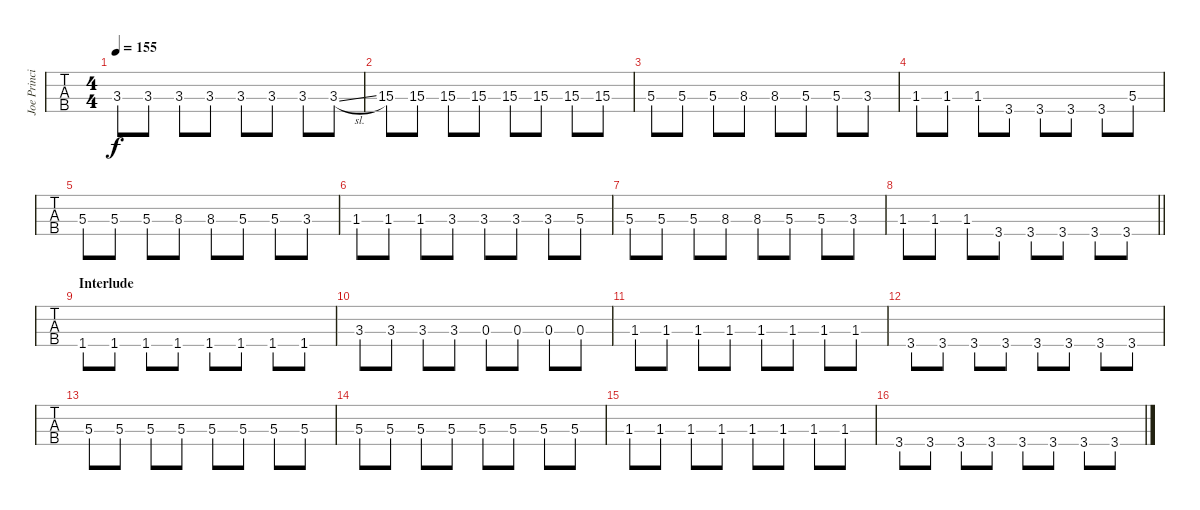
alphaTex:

\track ("Joe Principe - Bass " "Joe Princi") {instrument electricbassfinger}
\staff {tabs}
\tuning (Gb2 Db2 Ab1 Eb1) {hide}
\ts (4 4)
\tempo 155
\clef f4
\ks c
3.3.8{dy f} 3.3.8 3.3.8 3.3.8 3.3.8 3.3.8 3.3.8 3.3{sl}.8 |
15.3.8 15.3.8 15.3.8 15.3.8 15.3.8 15.3.8 15.3.8 15.3.8 |
5.3.8 5.3.8 5.3.8 8.3.8 8.3.8 5.3.8 5.3.8 3.3.8 |
1.3.8 1.3.8 1.3.8 3.4.8 3.4.8 3.4.8 3.4.8 5.3.8 |
5.3.8 5.3.8 5.3.8 8.3.8 8.3.8 5.3.8 5.3.8 3.3.8 |
1.3.8 1.3.8 1.3.8 3.3.8 3.3.8 3.3.8 3.3.8 5.3.8 |
5.3.8 5.3.8 5.3.8 8.3.8 8.3.8 5.3.8 5.3.8 3.3.8 |
\barLineRight lightlight
1.3.8 1.3.8 1.3.8 3.4.8 3.4.8 3.4.8 3.4.8 3.4.8 |
\section ("" "Interlude")
1.4.8 1.4.8 1.4.8 1.4.8 1.4.8 1.4.8 1.4.8 1.4.8 |
3.3.8 3.3.8 3.3.8 3.3.8 0.3.8 0.3.8 0.3.8 0.3.8 |
1.3.8 1.3.8 1.3.8 1.3.8 1.3.8 1.3.8 1.3.8 1.3.8 |
3.4.8 3.4.8 3.4.8 3.4.8 3.4.8 3.4.8 3.4.8 3.4.8 |
5.3.8 5.3.8 5.3.8 5.3.8 5.3.8 5.3.8 5.3.8 5.3.8 |
5.3.8 5.3.8 5.3.8 5.3.8 5.3.8 5.3.8 5.3.8 5.3.8 |
1.3.8 1.3.8 1.3.8 1.3.8 1.3.8 1.3.8 1.3.8 1.3.8 |
3.4.8 3.4.8 3.4.8 3.4.8 3.4.8 3.4.8 3.4.8 3.4.8
